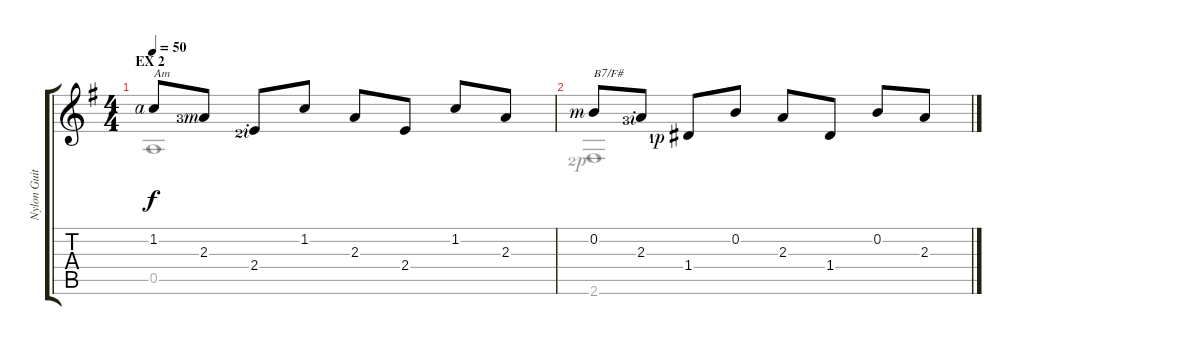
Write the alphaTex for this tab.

\track ("Nylon Guitar" "Nylon Guit") {instrument acousticguitarnylon}
\staff {score tabs}
\tuning (E4 B3 G3 D3 A2 E2) {hide}
\voice
\ts (4 4)
\section ("" "EX 2")
\tempo 50
\clef g2
\ks g
1.2{rf 4}.8{txt "Am" dy f instrument acousticguitarnylon} 2.3{lf 4 rf 3}.8 2.4{lf 3 rf 2}.8 1.2.8 2.3.8 2.4.8 1.2.8 2.3.8 |
0.2{rf 3}.8{txt "B7/F#"} 2.3{lf 4 rf 2}.8 1.4{lf 2 rf 1}.8 0.2.8 2.3.8 1.4.8 0.2.8 2.3.8
\voice
\clef g2
\ottava regular
\simile none
\ks g
0.5.1{dy f} |
2.6{lf 3 rf 1}.1
